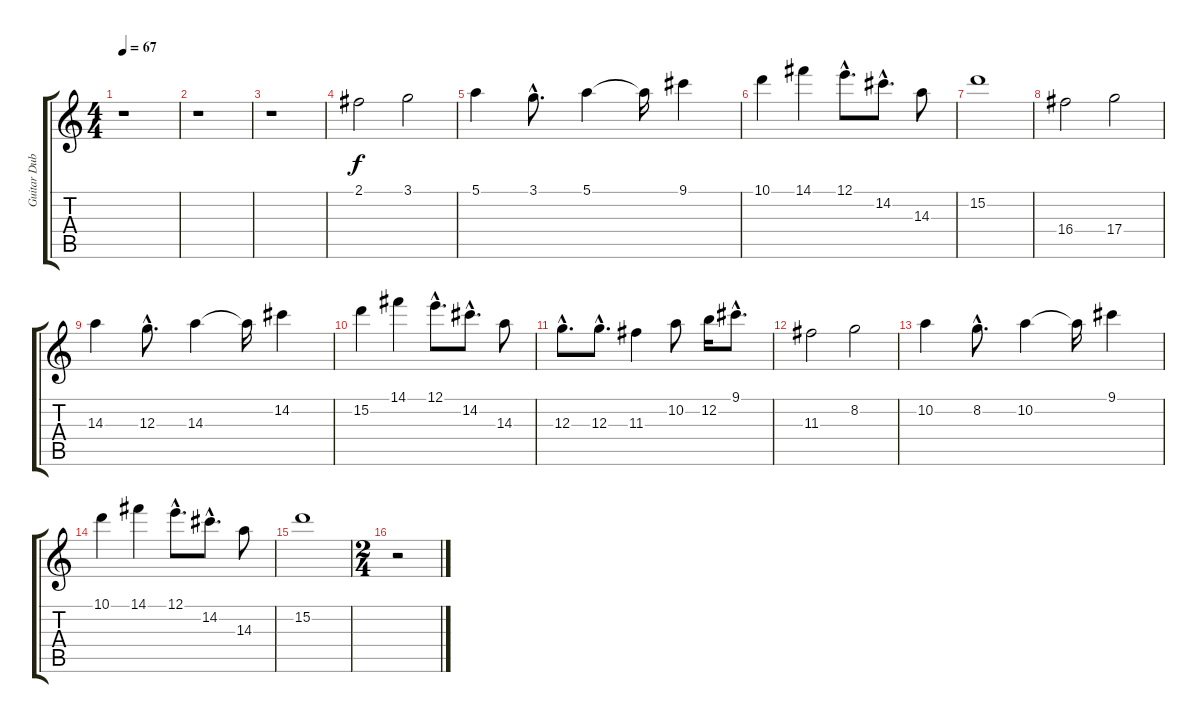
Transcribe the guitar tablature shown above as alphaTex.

\track ("Guitar Dub" "Guitar Dub") {instrument distortionguitar}
\staff {score tabs}
\tuning (E4 B3 G3 D3 A2 E2) {hide}
\ts (4 4)
\tempo 67
\clef g2
\ks c
r.1{dy f} |
r.1 |
r.1 |
2.1.2 3.1.2 |
5.1.4 3.1{hac}.8{d} 5.1.4 5.1{t}.16 9.1.4 |
10.1.4 14.1.4 12.1{hac}.8{d} 14.2{hac}.8{d} 14.3.8 |
15.2.1 |
16.4.2 17.4.2 |
14.3.4 12.3{hac}.8{d} 14.3.4 14.3{t}.16 14.2.4 |
15.2.4 14.1.4 12.1{hac}.8{d} 14.2{hac}.8{d} 14.3.8 |
12.3{hac}.8{d} 12.3{hac}.8{d} 11.3.4 10.2.8 12.2.16 9.1{hac}.8{d} |
11.3.2 8.2.2 |
10.2.4 8.2{hac}.8{d} 10.2.4 10.2{t}.16 9.1.4 |
10.1.4 14.1.4 12.1{hac}.8{d} 14.2{hac}.8{d} 14.3.8 |
15.2.1 |
\ts (2 4)
r.2
